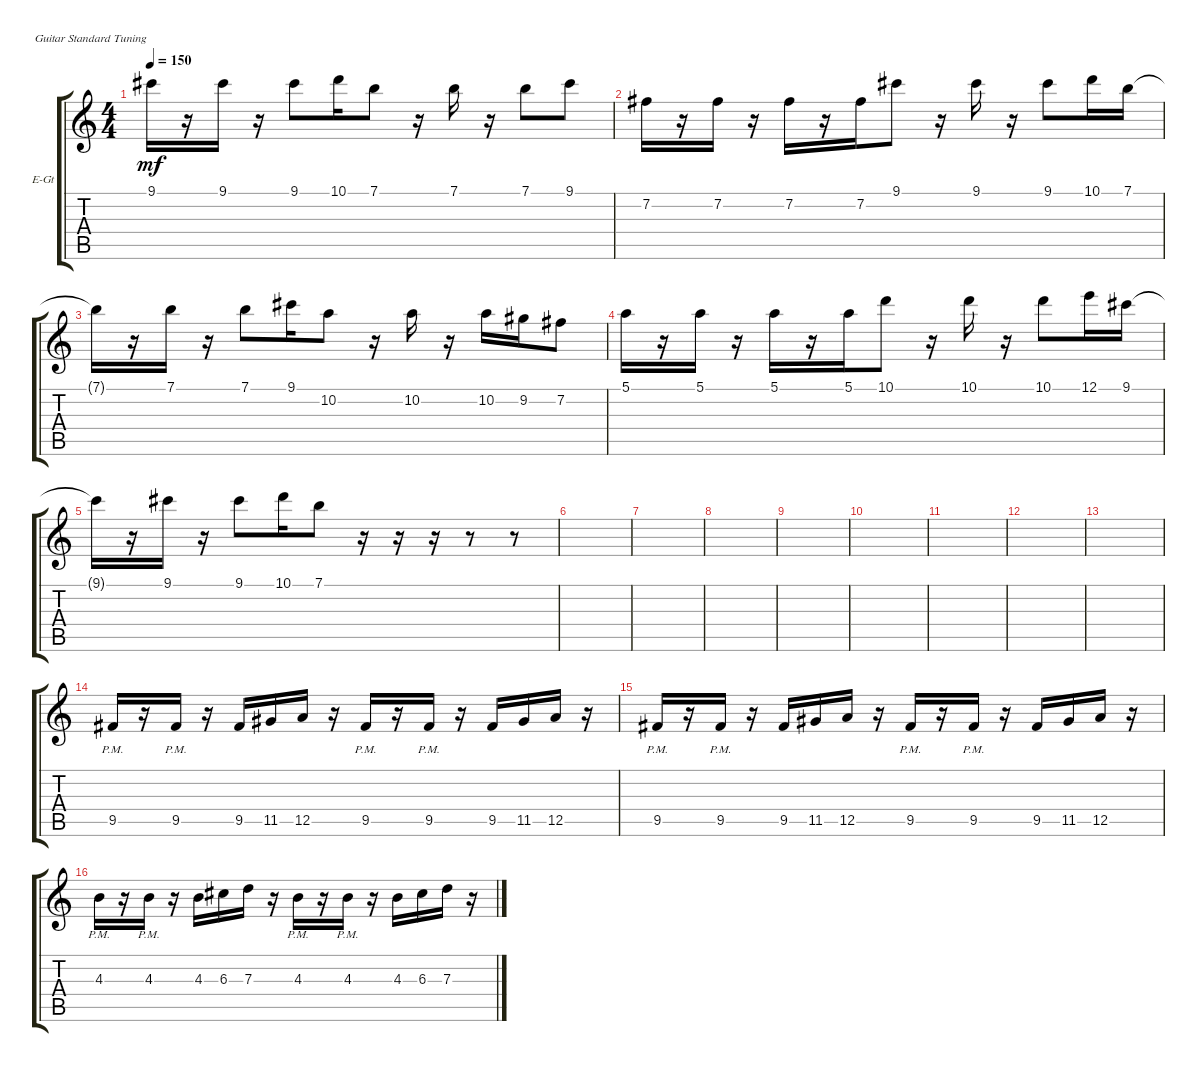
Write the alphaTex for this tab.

\bracketExtendMode groupsimilarinstruments
\firstSystemTrackNameOrientation horizontal
\otherSystemsTrackNameOrientation horizontal
\track ("Electric Guitar Solo" "E-Gt") {solo instrument overdrivenguitar}
\staff {score tabs}
\tuning (E4 B3 G3 D3 A2 E2)
\ts (4 4)
\tempo 150
\clef g2
\ks c
9.1{t}.16{dy mf} r.16 9.1.16 r.16 9.1.8 10.1.16 7.1.8 r.16 7.1.16 r.16 7.1.8 9.1.8 |
7.2.16 r.16 7.2.16 r.16 7.2.16 r.16 7.2.16 9.1.8 r.16 9.1.16 r.16 9.1.8 10.1.16 7.1.16 |
7.1{t}.16 r.16 7.1.16 r.16 7.1.8 9.1.16 10.2.8 r.16 10.2.16 r.16 10.2.16 9.2.16 7.2.8 |
5.1.16 r.16 5.1.16 r.16 5.1.16 r.16 5.1.16 10.1.8 r.16 10.1.16 r.16 10.1.8 12.1.16 9.1.16 |
9.1{t}.16 r.16 9.1.16 r.16 9.1.8 10.1.16 7.1.8 r.16 r.16 r.16 r.8 r.8 |
|
|
|
|
|
|
|
|
9.5{pm}.16 r.16 9.5{pm}.16 r.16 9.5.16 11.5.16 12.5.16 r.16 9.5{pm}.16 r.16 9.5{pm}.16 r.16 9.5.16 11.5.16 12.5.16 r.16 |
9.5{pm}.16 r.16 9.5{pm}.16 r.16 9.5.16 11.5.16 12.5.16 r.16 9.5{pm}.16 r.16 9.5{pm}.16 r.16 9.5.16 11.5.16 12.5.16 r.16 |
4.3{pm}.16 r.16 4.3{pm}.16 r.16 4.3.16 6.3.16 7.3.16 r.16 4.3{pm}.16 r.16 4.3{pm}.16 r.16 4.3.16 6.3.16 7.3.16 r.16
